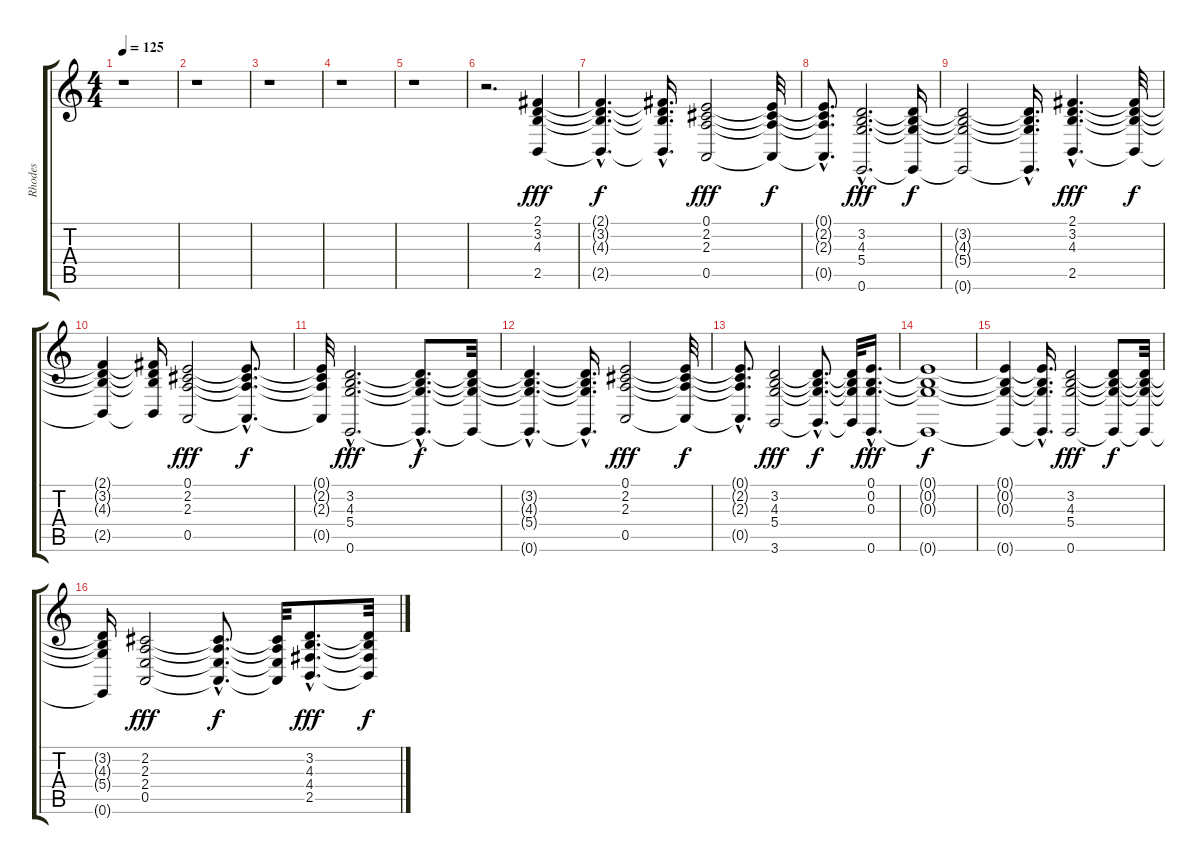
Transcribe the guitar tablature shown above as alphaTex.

\track ("Rhodes" "Rhodes") {instrument electricpiano1}
\staff {score tabs}
\tuning (E4 B3 G3 D3 A2 E2) {hide}
\ts (4 4)
\tempo 125
\clef g2
\ks c
r.1{dy fff instrument electricpiano1} |
r.1 |
r.1 |
r.1 |
r.1 |
r.2{d} (2.1 3.2 4.3 2.5).4{volume 16} |
(2.1{hac t} 3.2{hac t} 4.3{hac t} 2.5{hac t}).4{d dy f} (2.1{hac t} 3.2{hac t} 4.3{hac t} 2.5{hac t}).16{d} (0.1 2.2 2.3 0.5).2{dy fff} (0.1{t} 2.2{t} 2.3{t} 0.5{t}).32{dy f} |
(0.1{hac t} 2.2{hac t} 2.3{hac t} 0.5{hac t}).8{d} (3.2{hac} 4.3{hac} 5.4{hac} 0.6{hac}).2{d dy fff} (3.2{t} 4.3{t} 5.4{t} 0.6{t}).16{dy f} |
(3.2{t} 4.3{t} 5.4{t} 0.6{t}).2 (3.2{t} 4.3{hac t} 5.4{t} 0.6{t}).16{d} (2.1{hac} 3.2{hac} 4.3{hac} 2.5{hac}).4{d dy fff} (2.1{t} 3.2{t} 4.3{t} 2.5{t}).32{dy f} |
(2.1{t} 3.2{t} 4.3{t} 2.5{t}).4 (2.1{t} 3.2{t} 4.3{t} 2.5{t}).16 (0.1 2.2 2.3 0.5).2{dy fff} (0.1{hac t} 2.2{hac t} 2.3{hac t} 0.5{hac t}).8{d dy f} |
(0.1{t} 2.2{t} 2.3{t} 0.5{t}).32 (3.2{hac} 4.3{hac} 5.4{hac} 0.6{hac}).2{d dy fff} (3.2{hac t} 4.3{hac t} 5.4{hac t} 0.6{hac t}).8{d dy f} (3.2{t} 4.3{t} 5.4{t} 0.6{t}).32 |
(3.2{hac t} 4.3{hac t} 5.4{hac t} 0.6{hac t}).4{d} (3.2{hac t} 4.3{hac t} 5.4{hac t} 0.6{hac t}).16{d} (0.1 2.2 2.3 0.5).2{dy fff} (0.1{t} 2.2{t} 2.3{t} 0.5{t}).32{dy f} |
(0.1{hac t} 2.2{hac t} 2.3{hac t} 0.5{hac t}).8{d} (3.2 4.3 5.4 3.6).2{dy fff} (3.2{hac t} 4.3{hac t} 5.4{hac t} 3.6{hac t}).8{d dy f} (3.2{t} 4.3{t} 5.4{t} 3.6{t}).32 (0.1{hac} 0.2{hac} 0.3{hac} 0.6{hac}).16{d dy fff} |
(0.1{t} 0.2{t} 0.3{t} 0.6{t}).1{dy f} |
(0.1{t} 0.2{t} 0.3{t} 0.6{t}).4 (0.1{hac t} 0.2{hac t} 0.3{hac t} 0.6{hac t}).16{d} (3.2 4.3 5.4 0.6).2{dy fff} (3.2{t} 4.3{t} 5.4{t} 0.6{t}).8{dy f} (3.2{t} 4.3{t} 5.4{t} 0.6{t}).32 |
(3.2{t} 4.3{t} 5.4{t} 0.6{t}).16 (2.2 2.3 2.4 0.5).2{dy fff} (2.2{hac t} 2.3{hac t} 2.4{hac t} 0.5{hac t}).8{d dy f} (2.2{t} 2.3{t} 2.4{t} 0.5{t}).32 (3.2{hac} 4.3{hac} 4.4{hac} 2.5{hac}).8{d dy fff} (3.2{t} 4.3{t} 4.4{t} 2.5{t}).32{dy f}
